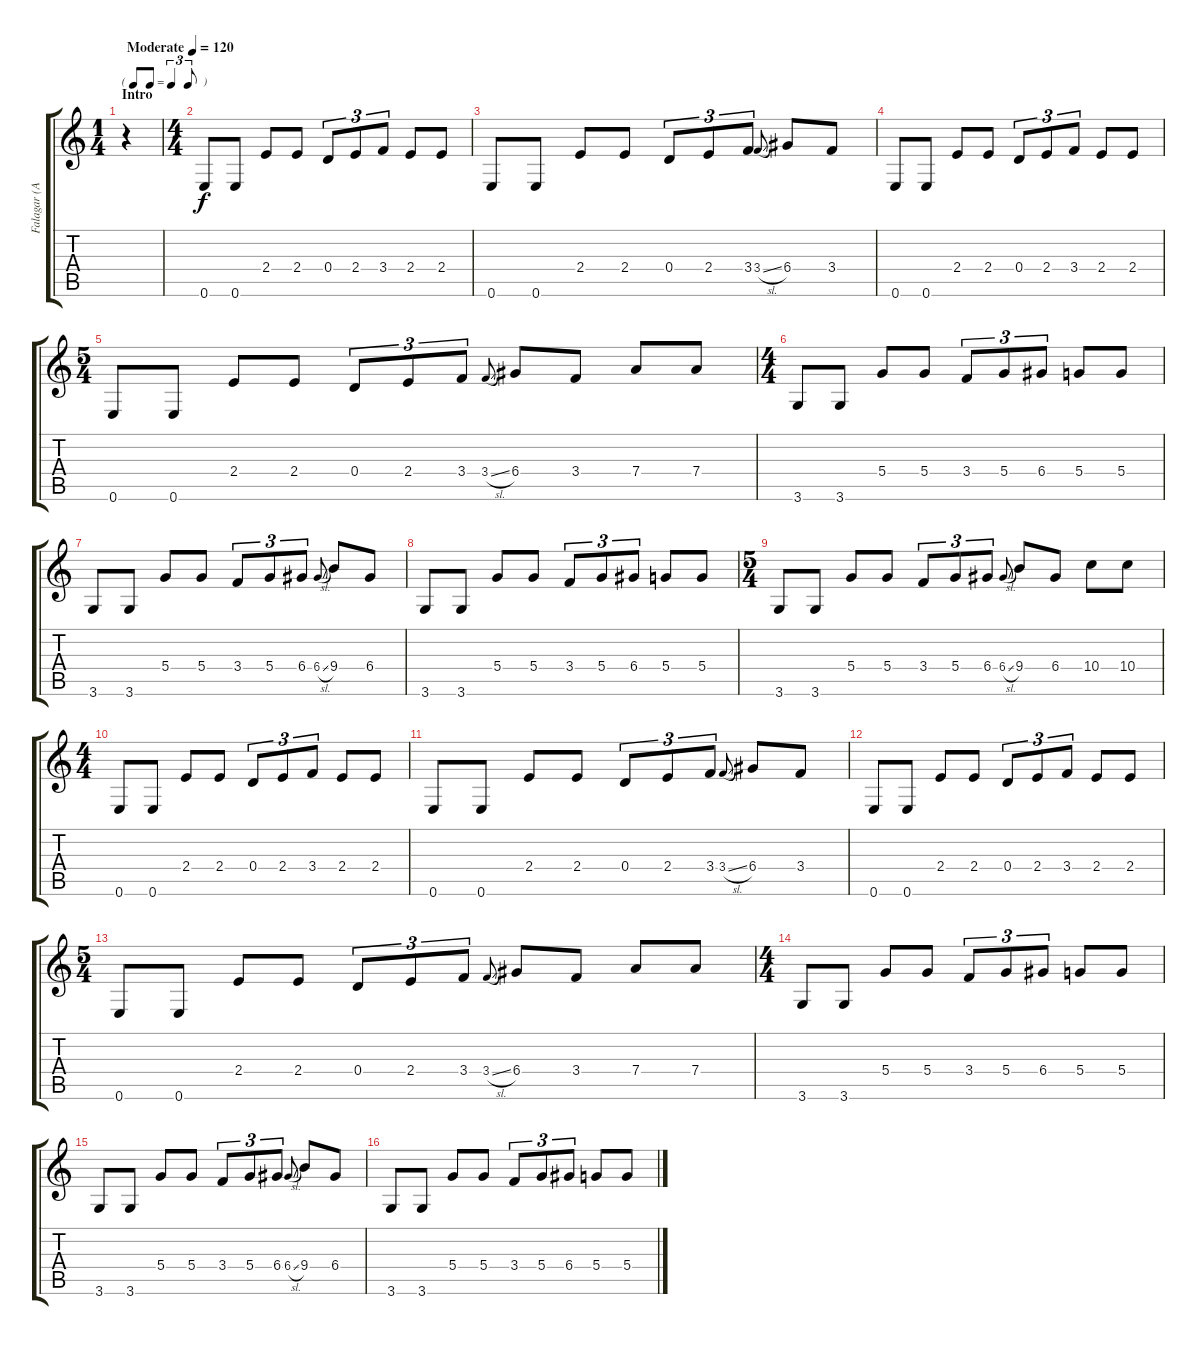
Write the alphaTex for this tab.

\track ("Falagar (Acoustic)" "Falagar (A") {instrument acousticguitarsteel}
\staff {score tabs}
\tuning (E4 B3 G3 D3 A2 E2) {hide}
\ts (1 4)
\tf triplet8th
\section ("" "Intro")
\tempo (120 "Moderate")
\clef g2
\ks c
r.4{dy f instrument acousticguitarsteel} |
\ts (4 4)
0.6.8 0.6.8 2.4.8 2.4.8 0.4.8{tu (3 2)} 2.4.8{tu (3 2)} 3.4.8{tu (3 2)} 2.4.8 2.4.8 |
0.6.8 0.6.8 2.4.8 2.4.8 0.4.8{tu (3 2)} 2.4.8{tu (3 2)} 3.4.8{tu (3 2)} 3.4{sl}.8{gr onbeat} 6.4.8 3.4.8 |
0.6.8 0.6.8 2.4.8 2.4.8 0.4.8{tu (3 2)} 2.4.8{tu (3 2)} 3.4.8{tu (3 2)} 2.4.8 2.4.8 |
\ts (5 4)
0.6.8 0.6.8 2.4.8 2.4.8 0.4.8{tu (3 2)} 2.4.8{tu (3 2)} 3.4.8{tu (3 2)} 3.4{sl}.8{gr onbeat} 6.4.8 3.4.8 7.4.8 7.4.8 |
\ts (4 4)
3.6.8 3.6.8 5.4.8 5.4.8 3.4.8{tu (3 2)} 5.4.8{tu (3 2)} 6.4.8{tu (3 2)} 5.4.8 5.4.8 |
3.6.8 3.6.8 5.4.8 5.4.8 3.4.8{tu (3 2)} 5.4.8{tu (3 2)} 6.4.8{tu (3 2)} 6.4{sl}.8{gr onbeat} 9.4.8 6.4.8 |
3.6.8 3.6.8 5.4.8 5.4.8 3.4.8{tu (3 2)} 5.4.8{tu (3 2)} 6.4.8{tu (3 2)} 5.4.8 5.4.8 |
\ts (5 4)
3.6.8 3.6.8 5.4.8 5.4.8 3.4.8{tu (3 2)} 5.4.8{tu (3 2)} 6.4.8{tu (3 2)} 6.4{sl}.8{gr onbeat} 9.4.8 6.4.8 10.4.8 10.4.8 |
\ts (4 4)
0.6.8 0.6.8 2.4.8 2.4.8 0.4.8{tu (3 2)} 2.4.8{tu (3 2)} 3.4.8{tu (3 2)} 2.4.8 2.4.8 |
0.6.8 0.6.8 2.4.8 2.4.8 0.4.8{tu (3 2)} 2.4.8{tu (3 2)} 3.4.8{tu (3 2)} 3.4{sl}.8{gr onbeat} 6.4.8 3.4.8 |
0.6.8 0.6.8 2.4.8 2.4.8 0.4.8{tu (3 2)} 2.4.8{tu (3 2)} 3.4.8{tu (3 2)} 2.4.8 2.4.8 |
\ts (5 4)
0.6.8 0.6.8 2.4.8 2.4.8 0.4.8{tu (3 2)} 2.4.8{tu (3 2)} 3.4.8{tu (3 2)} 3.4{sl}.8{gr onbeat} 6.4.8 3.4.8 7.4.8 7.4.8 |
\ts (4 4)
3.6.8 3.6.8 5.4.8 5.4.8 3.4.8{tu (3 2)} 5.4.8{tu (3 2)} 6.4.8{tu (3 2)} 5.4.8 5.4.8 |
3.6.8 3.6.8 5.4.8 5.4.8 3.4.8{tu (3 2)} 5.4.8{tu (3 2)} 6.4.8{tu (3 2)} 6.4{sl}.8{gr onbeat} 9.4.8 6.4.8 |
3.6.8 3.6.8 5.4.8 5.4.8 3.4.8{tu (3 2)} 5.4.8{tu (3 2)} 6.4.8{tu (3 2)} 5.4.8 5.4.8
